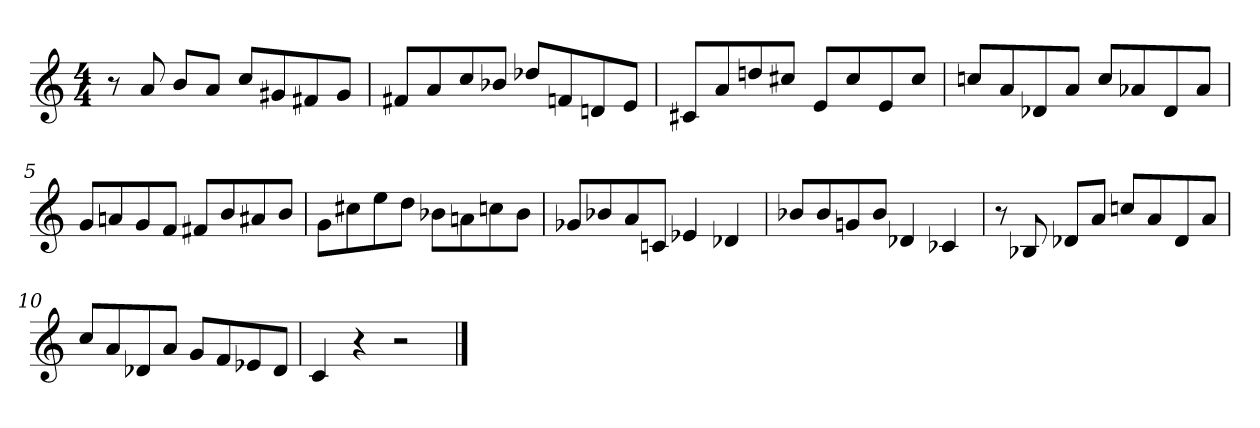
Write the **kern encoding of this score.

**kern
*part1
*staff1
*clefG2
*k[]
*M4/4
=1
8r
8a/
8b/L
8a/J
8cc/L
8g#X/
8f#X/
8g#/J
=2
8f#X/L
8a/
8cc/
8b-X/J
8dd-X/L
8fn/
8dn/
8e/J
=3
8c#X/L
8a/
8ddn/
8cc#X/J
8e/L
8cc#/
8e/
8cc#/J
=4
8ccn/L
8a/
8d-X/
8a/J
8cc/L
8a-X/
8d-/
8a-/J
=5
8g/L
8an/
8g/
8f/J
8f#X/L
8b/
8a#X/
8b/J
=6
8g\L
8cc#X\
8ee\
8dd\J
8b-X\L
8an\
8ccn\
8b-\J
=7
8g-X/L
8b-X/
8a/
8cn/J
4e-X/
4d-X/
=8
8b-X/L
8b-/
8gn/
8b-/J
4d-X/
4c-X/
=9
8r
8B-X/
8d-X/L
8a/J
8ccn/L
8a/
8d-/
8a/J
=10
8cc/L
8a/
8d-X/
8a/J
8g/L
8f/
8e-X/
8d-/J
=11
4c/
4r
2r
==
*-
